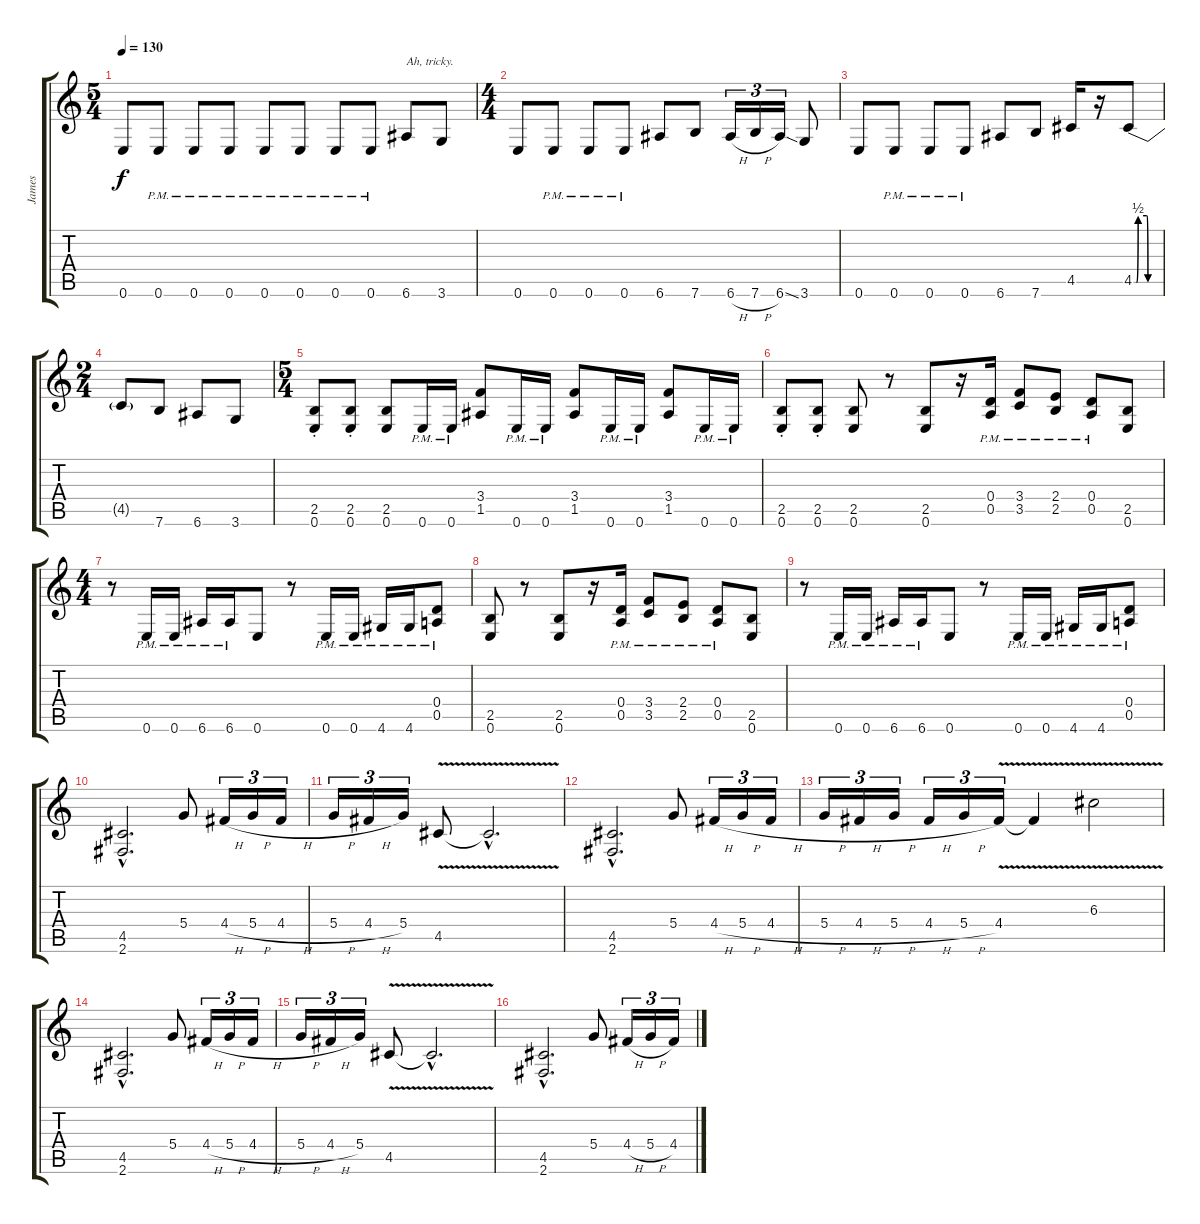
\track ("James" "James") {instrument distortionguitar}
\staff {score tabs}
\tuning (E4 B3 G3 D3 A2 E2) {hide}
\ts (5 4)
\tempo 130
\clef g2
\ks c
0.6.8{dy f} 0.6{pm}.8 0.6{pm}.8 0.6{pm}.8 0.6{pm}.8 0.6{pm}.8 0.6{pm}.8 0.6{pm}.8 6.6.8{txt "Ah, tricky."} 3.6.8 |
\ts (4 4)
0.6.8 0.6{pm}.8 0.6{pm}.8 0.6{pm}.8 6.6.8 7.6.8 6.6{h}.16{tu (3 2)} 7.6{h}.16{tu (3 2)} 6.6{ss}.16{tu (3 2)} 3.6.8 |
0.6.8 0.6{pm}.8 0.6{pm}.8 0.6{pm}.8 6.6.8 7.6.8 4.5.16 r.16 4.5{be (custom 0 0 6 0 10 2 30 2 33 0 45 0 60 0)}.8 |
\ts (2 4)
4.5{t}.8 7.6.8 6.6.8 3.6.8 |
\ts (5 4)
(2.5{st} 0.6{st}).8 (2.5{st} 0.6{st}).8 (2.5 0.6).8 0.6{pm}.16 0.6{pm}.16 (3.4 1.5).8 0.6{pm}.16 0.6{pm}.16 (3.4 1.5).8 0.6{pm}.16 0.6{pm}.16 (3.4 1.5).8 0.6{pm}.16 0.6{pm}.16 |
\section ("" "")
(2.5{st} 0.6{st}).8 (2.5{st} 0.6{st}).8 (2.5 0.6).8 r.8 (2.5 0.6).8 r.16 (0.4{pm} 0.5{pm}).16 (3.4{pm} 3.5{pm}).8 (2.4{pm} 2.5{pm}).8 (0.4{pm} 0.5{pm}).8 (2.5 0.6).8 |
\ts (4 4)
r.8 0.6{pm}.16 0.6{pm}.16 6.6{pm}.16 6.6{pm}.16 0.6.8 r.8 0.6{pm}.16 0.6{pm}.16 4.6{pm}.16 4.6{pm}.16 (0.4{pm} 0.5{pm}).8 |
(2.5 0.6).8 r.8 (2.5 0.6).8 r.16 (0.4{pm} 0.5{pm}).16 (3.4{pm} 3.5{pm}).8 (2.4{pm} 2.5{pm}).8 (0.4{pm} 0.5{pm}).8 (2.5 0.6).8 |
r.8 0.6{pm}.16 0.6{pm}.16 6.6{pm}.16 6.6{pm}.16 0.6.8 r.8 0.6{pm}.16 0.6{pm}.16 4.6{pm}.16 4.6{pm}.16 (0.4{pm} 0.5{pm}).8 |
\section ("" "")
(4.5{hac} 2.6{hac}).2{d} 5.4.8 4.4{h}.16{tu (3 2)} 5.4{h}.16{tu (3 2)} 4.4{h}.16{tu (3 2)} |
5.4{h}.16{tu (3 2)} 4.4{h}.16{tu (3 2)} 5.4.16{tu (3 2)} 4.5{v}.8 4.5{hac t}.2{d} |
(4.5{hac} 2.6{hac}).2{d} 5.4.8 4.4{h}.16{tu (3 2)} 5.4{h}.16{tu (3 2)} 4.4{h}.16{tu (3 2)} |
5.4{h}.16{tu (3 2)} 4.4{h}.16{tu (3 2)} 5.4{h}.16{tu (3 2)} 4.4{h}.16{tu (3 2)} 5.4{h}.16{tu (3 2)} 4.4{v}.16{tu (3 2)} 4.4{t}.4 6.3{v}.2 |
(4.5{hac} 2.6{hac}).2{d} 5.4.8 4.4{h}.16{tu (3 2)} 5.4{h}.16{tu (3 2)} 4.4{h}.16{tu (3 2)} |
5.4{h}.16{tu (3 2)} 4.4{h}.16{tu (3 2)} 5.4.16{tu (3 2)} 4.5{v}.8 4.5{hac t}.2{d} |
(4.5{hac} 2.6{hac}).2{d} 5.4.8 4.4{h}.16{tu (3 2)} 5.4{h}.16{tu (3 2)} 4.4{h}.16{tu (3 2)}
